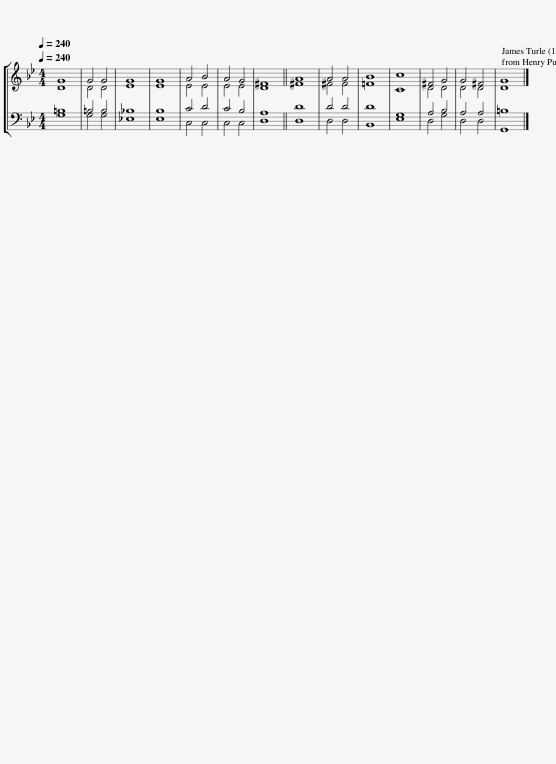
X:1
%%score [ ( 1 2 ) ( 3 4 ) ]
L:1/8
Q:1/4=240
M:4/4
I:linebreak $
K:Bb
V:1 treble
V:2 treble
V:3 bass
V:4 bass
V:1
 G8 | G4 G4 | G8 | G8 | A4 B4 | %5
 A4 G4 | ^F8 || A8 | A4 A4 | B8 | %10
 c8 | ^F4 G4 | G4 ^F4 | G8 |] %14
V:2
 D8 | D4 D4 | E8 | E8 | E4 E4 | %5
 E4 E4 | D8 || ^F8 | ^F4 F4 | =F8 | %10
 C8 | D4 D4 | D4 D4 | D8 |] %14
V:3
 =B,8 | =B,4 B,4 | _B,8 | B,8 | C4 D4 | %5
 C4 B,4 | A,8 || D8 | D4 D4 | D8 | %10
 G,8 | A,4 B,4 | A,4 A,4 | =B,8 |] %14
V:4
 G,8 | G,4 G,4 | _E,8 | E,8 | C,4 C,4 | %5
 C,4 C,4 | D,8 || D,8 | D,4 D,4 | B,,8 | %10
 E,8 | D,4 G,4 | D,4 D,4 | G,,8 |] %14
